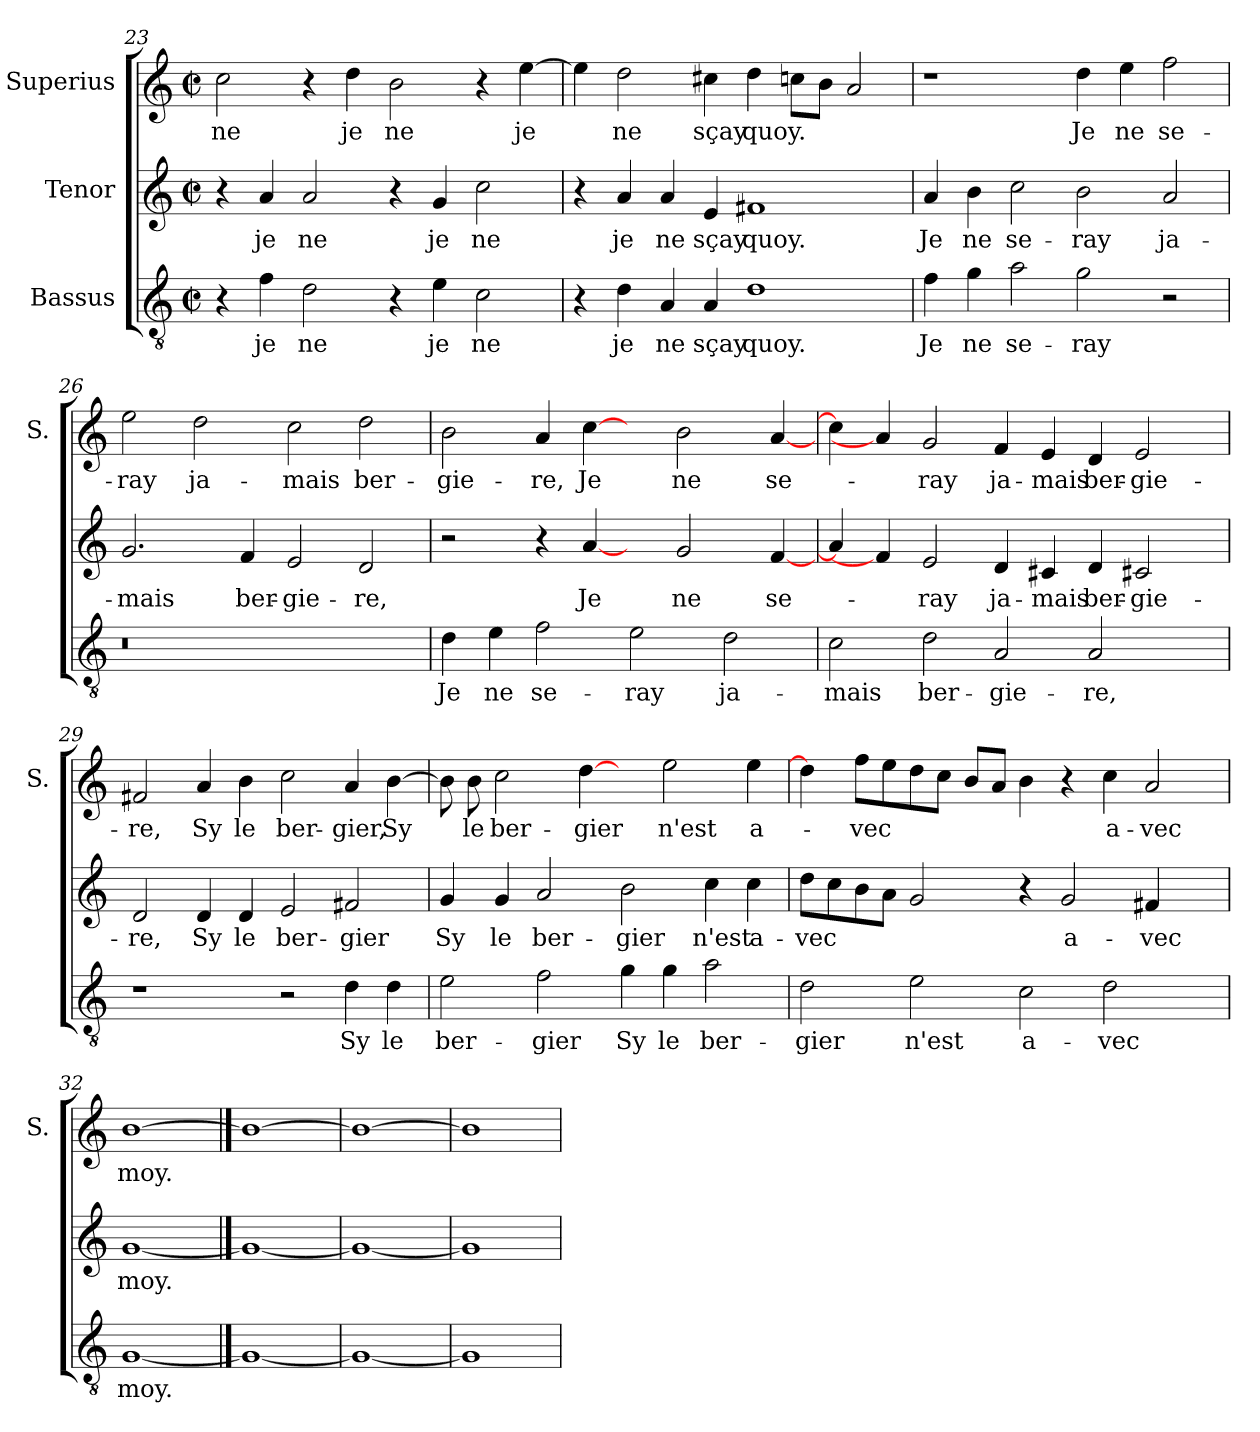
**kern	**text	**kern	**text	**kern	**text
*part3	*part3	*part2	*part2	*part1	*part1
*staff3	*staff3	*staff2	*staff2	*staff1	*staff1
*I"Bassus	*	*I"Tenor	*	*I"Superius	*
*	*	*	*	*I'S.	*
*clefGv2	*	*clefG2	*	*clefG2	*
*k[]	*	*k[]	*	*k[]	*
*C:	*	*C:	*	*C:	*
*M2/2	*	*M2/2	*	*M2/2	*
*met(c|)	*	*met(c|)	*	*met(c|)	*
=23	=23	=23	=23	=23	=23
4r	.	4r	.	2cc\	ne
4f\	je	4a/	je	.	.
2d\	ne	2a/	ne	4r	.
.	.	.	.	4dd\	je
4r	.	4r	.	2b\	ne
4e\	je	4g/	je	.	.
2c\	ne	2cc\	ne	4r	.
.	.	.	.	[4ee\	je
=24	=24	=24	=24	=24	=24
4r	.	4r	.	4ee\]	.
4d\	je	4a/	je	2dd\	ne
4A/	ne	4a/	ne	.	.
4A/	sçay	4e/	sçay	4cc#X\	sçay
1d\	quoy.	1f#X/	quoy.	4dd\	quoy.
.	.	.	.	8ccn\L	.
.	.	.	.	8b\J	.
.	.	.	.	2a/	.
!!LO:LB:g=z
=25	=25	=25	=25	=25	=25
4f\	Je	4a/	Je	1r	.
4g\	ne	4b\	ne	.	.
2a\	se-	2cc\	se-	.	.
2g\	-ray	2b\	-ray	4dd\	Je
.	.	.	.	4ee\	ne
2r	.	2a/	ja-	2ff\	se-
=26	=26	=26	=26	=26	=26
!LO:N:vis=0	!	!	!	!	!
1r	.	2.g/	-mais	2ee\	-ray
.	.	.	.	2dd\	ja-
.	.	4f/	ber-	.	.
1ryy	.	2e/	-gie-	2cc\	-mais
.	.	2d/	-re,	2dd\	ber-
=27	=27	=27	=27	=27	=27
4d\	Je	2r	.	2b\	-gie-
4e\	ne	.	.	.	.
2f\	se-	4r	.	4a/	-re,
.	.	[4a/	Je	[4cc\	Je
2e\	-ray	4ryy	.	4ryy	.
.	.	2g/	ne	2b\	ne
2d\	ja-	.	.	.	.
.	.	[4f/	se-	[4a/	se-
=28	=28	=28	=28	=28	=28
2c\	-mais	4a/]	.	4cc\]	.
.	.	4f/]	.	4a/]	.
2d\	ber-	2e/	-ray	2g/	-ray
2A/	-gie-	4d/	ja-	4f/	ja-
.	.	4c#X/	-mais	4e/	-mais
2A/	-re,	4d/	ber-	4d/	ber-
.	.	2c#X/	-gie-	2e/	-gie-
4ryy	.	.	.	.	.
!!LO:LB:g=z
=29	=29	=29	=29	=29	=29
1r	.	2d/	-re,	2f#X/	-re,
.	.	4d/	Sy	4a/	Sy
.	.	4d/	le	4b\	le
2r	.	2e/	ber-	2cc\	ber-
4d\	Sy	2f#X/	-gier	4a/	-gier,
4d\	le	.	.	[4b\	Sy
=30	=30	=30	=30	=30	=30
2e\	ber-	4g/	Sy	8b\]	.
.	.	.	.	8b\	le
.	.	4g/	le	2cc\	ber-
2f\	-gier	2a/	ber-	.	.
.	.	.	.	[4dd\	-gier
4g\	Sy	2b\	-gier	4ryy	.
4g\	le	.	.	2ee\	n'est
2a\	ber-	4cc\	n'est	.	.
.	.	4cc\	a-	4ee\	a-
=31	=31	=31	=31	=31	=31
2d\	-gier	8dd\L	-vec	4dd\]	.
.	.	8cc\	.	.	.
.	.	8b\	.	8ff\L	-vec
.	.	8a\J	.	8ee\	.
2e\	n'est	2g/	.	8dd\	.
.	.	.	.	8cc\J	.
.	.	.	.	8b/L	.
.	.	.	.	8a/J	.
2c\	a-	4r	.	4b\	.
.	.	2g/	a-	4r	.
2d\	-vec	.	.	4cc\	a-
.	.	4f#X/	-vec	2a/	-vec
4ryy	.	4ryy	.	.	.
=32	=32	=32	=32	=32	=32
[1G/	moy.	[1g/	moy.	[1b\	moy.
==33	==33	==33	==33	==33	==33
1G/_	.	1g/_	.	1b\_	.
=34	=34	=34	=34	=34	=34
1G/_	.	1g/_	.	1b\_	.
=35	=35	=35	=35	=35	=35
1G/]	.	1g/]	.	1b\]	.
=	=	=	=	=	=
*-	*-	*-	*-	*-	*-
